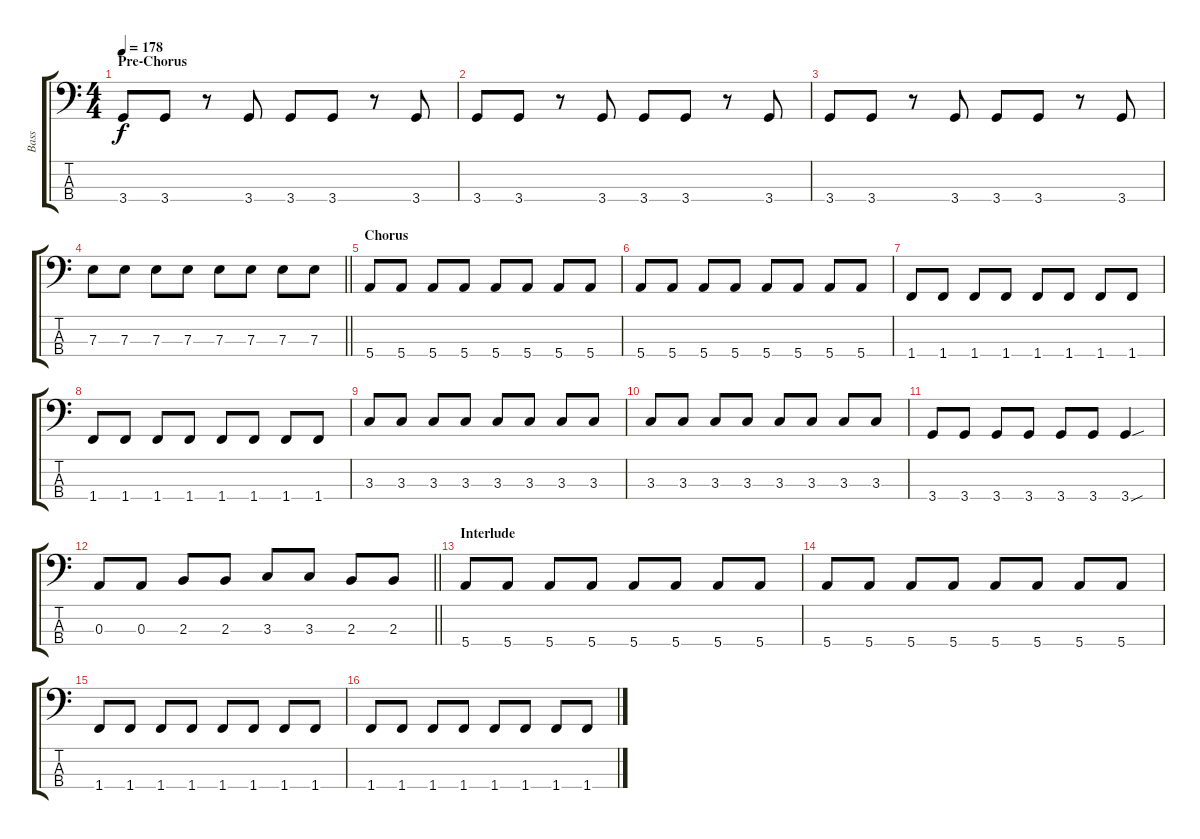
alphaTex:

\track ("Bass" "Bass") {instrument electricbasspick}
\staff {score tabs}
\tuning (G2 D2 A1 E1) {hide}
\ts (4 4)
\section ("" "Pre-Chorus")
\tempo 178
\clef f4
\ks c
3.4.8{dy f} 3.4.8 r.8 3.4.8 3.4.8 3.4.8 r.8 3.4.8 |
3.4.8 3.4.8 r.8 3.4.8 3.4.8 3.4.8 r.8 3.4.8 |
3.4.8 3.4.8 r.8 3.4.8 3.4.8 3.4.8 r.8 3.4.8 |
\barLineRight lightlight
7.3.8 7.3.8 7.3.8 7.3.8 7.3.8 7.3.8 7.3.8 7.3.8 |
\section ("" "Chorus")
5.4.8 5.4.8 5.4.8 5.4.8 5.4.8 5.4.8 5.4.8 5.4.8 |
5.4.8 5.4.8 5.4.8 5.4.8 5.4.8 5.4.8 5.4.8 5.4.8 |
1.4.8 1.4.8 1.4.8 1.4.8 1.4.8 1.4.8 1.4.8 1.4.8 |
1.4.8 1.4.8 1.4.8 1.4.8 1.4.8 1.4.8 1.4.8 1.4.8 |
3.3.8 3.3.8 3.3.8 3.3.8 3.3.8 3.3.8 3.3.8 3.3.8 |
3.3.8 3.3.8 3.3.8 3.3.8 3.3.8 3.3.8 3.3.8 3.3.8 |
3.4.8 3.4.8 3.4.8 3.4.8 3.4.8 3.4.8 3.4{sou}.4 |
\barLineRight lightlight
0.3.8 0.3.8 2.3.8 2.3.8 3.3.8 3.3.8 2.3.8 2.3.8 |
\section ("" "Interlude")
5.4.8 5.4.8 5.4.8 5.4.8 5.4.8 5.4.8 5.4.8 5.4.8 |
5.4.8 5.4.8 5.4.8 5.4.8 5.4.8 5.4.8 5.4.8 5.4.8 |
1.4.8 1.4.8 1.4.8 1.4.8 1.4.8 1.4.8 1.4.8 1.4.8 |
1.4.8 1.4.8 1.4.8 1.4.8 1.4.8 1.4.8 1.4.8 1.4.8
